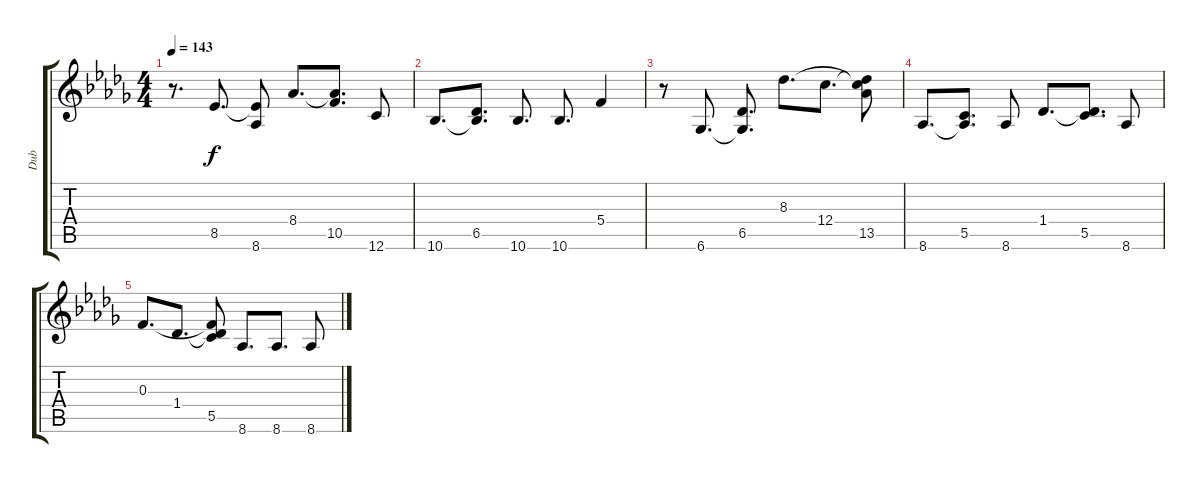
\track ("Dub" "Dub") {instrument distortionguitar}
\staff {score tabs}
\tuning (D4 A3 F3 C3 G2 C2) {hide}
\ts (4 4)
\tempo 143
\clef g2
\ks db
r.8{d dy f} 8.5.8{d} (8.5{t} 8.6).8 8.4.8{d} (8.4{t} 10.5).8{d} 12.6.8 |
10.6.8{d volume 0} (6.5 10.6{t}).8{d} 10.6.8{d} 10.6.8{d} 5.4.4 |
r.8 6.6.8{d} (6.5 6.6{t}).8{d} 8.3.8{d} 12.4.8{d} (8.3{t} 12.4{t} 13.5).8 |
8.6.8{d} (5.5 8.6{t}).8{d} 8.6.8 1.4.8{d} (1.4{t} 5.5).8{d} 8.6.8 |
0.3.8{d} 1.4.8{d} (0.3{t} 1.4{t} 5.5).8 8.6.8{d} 8.6.8{d} 8.6.8
